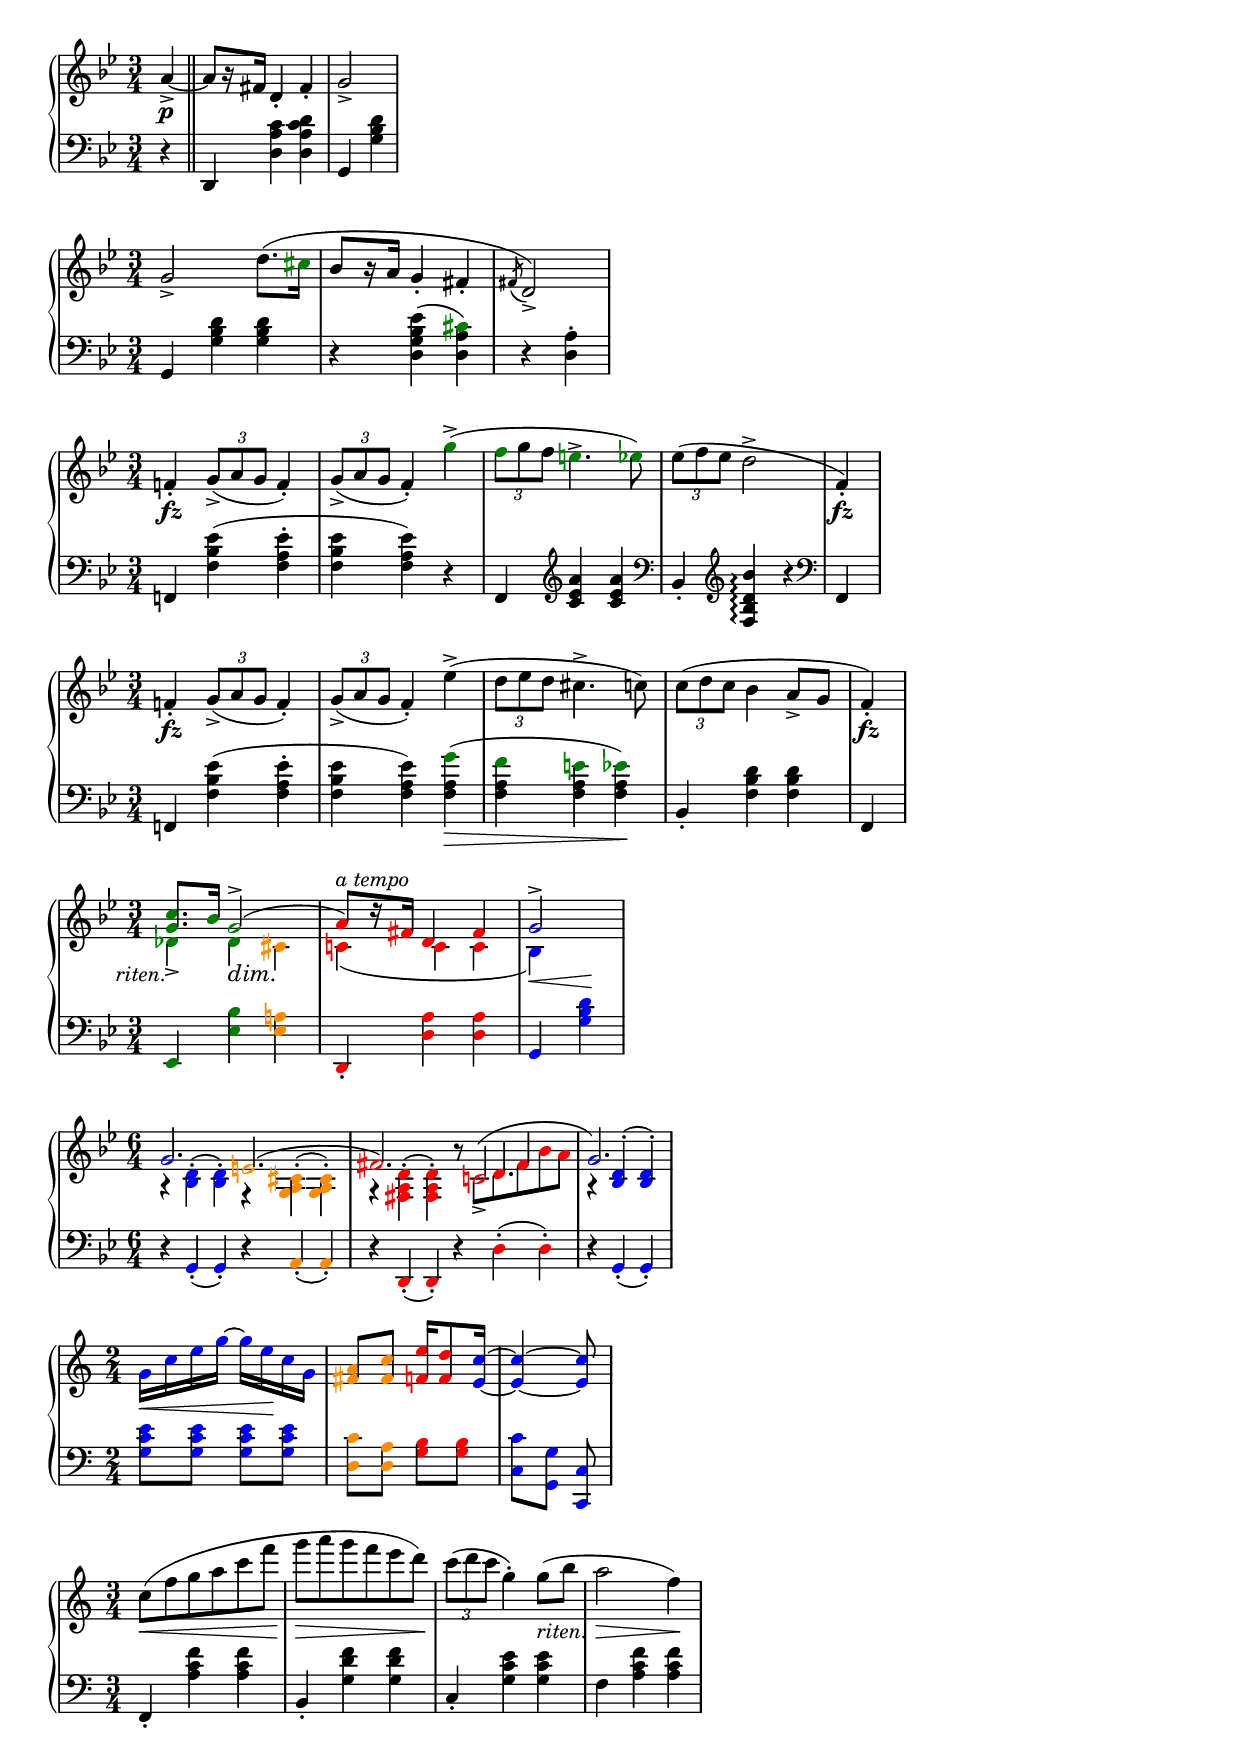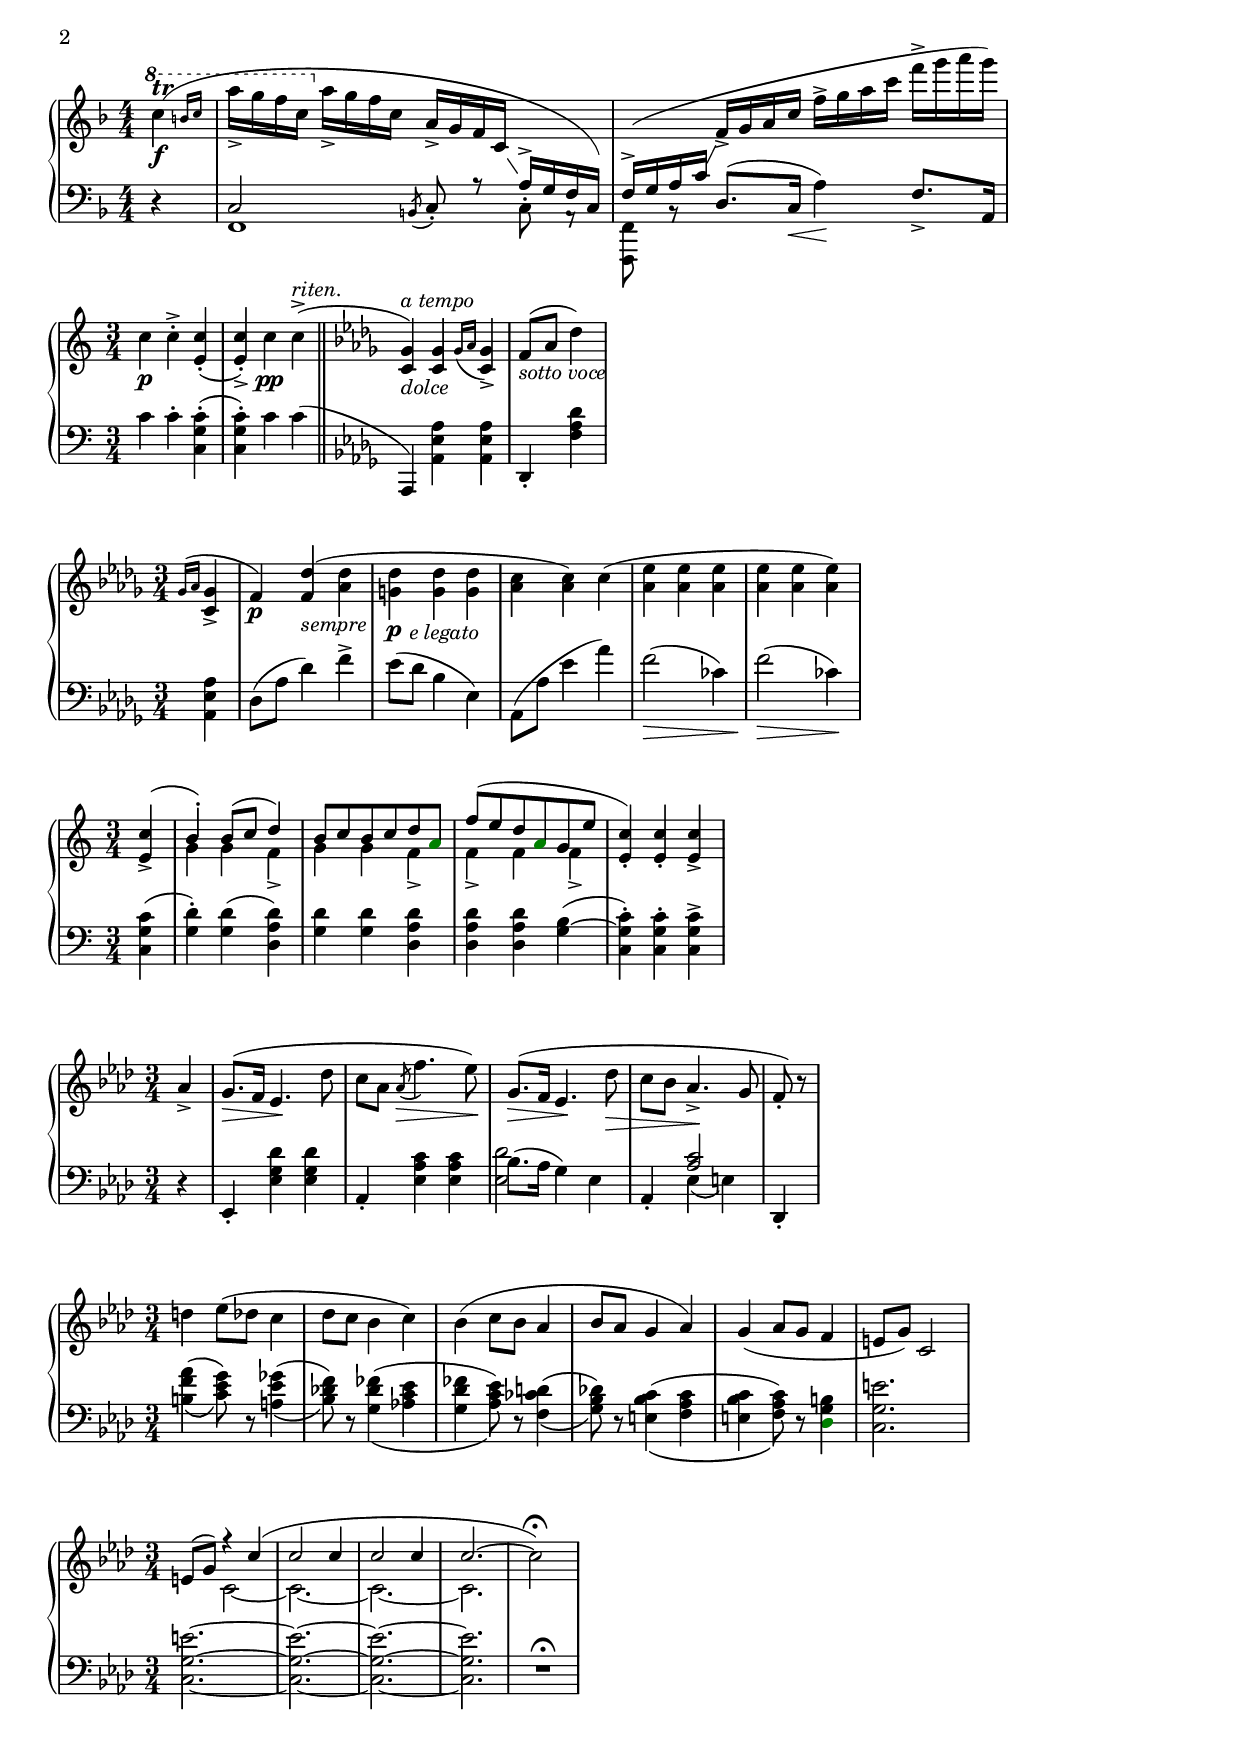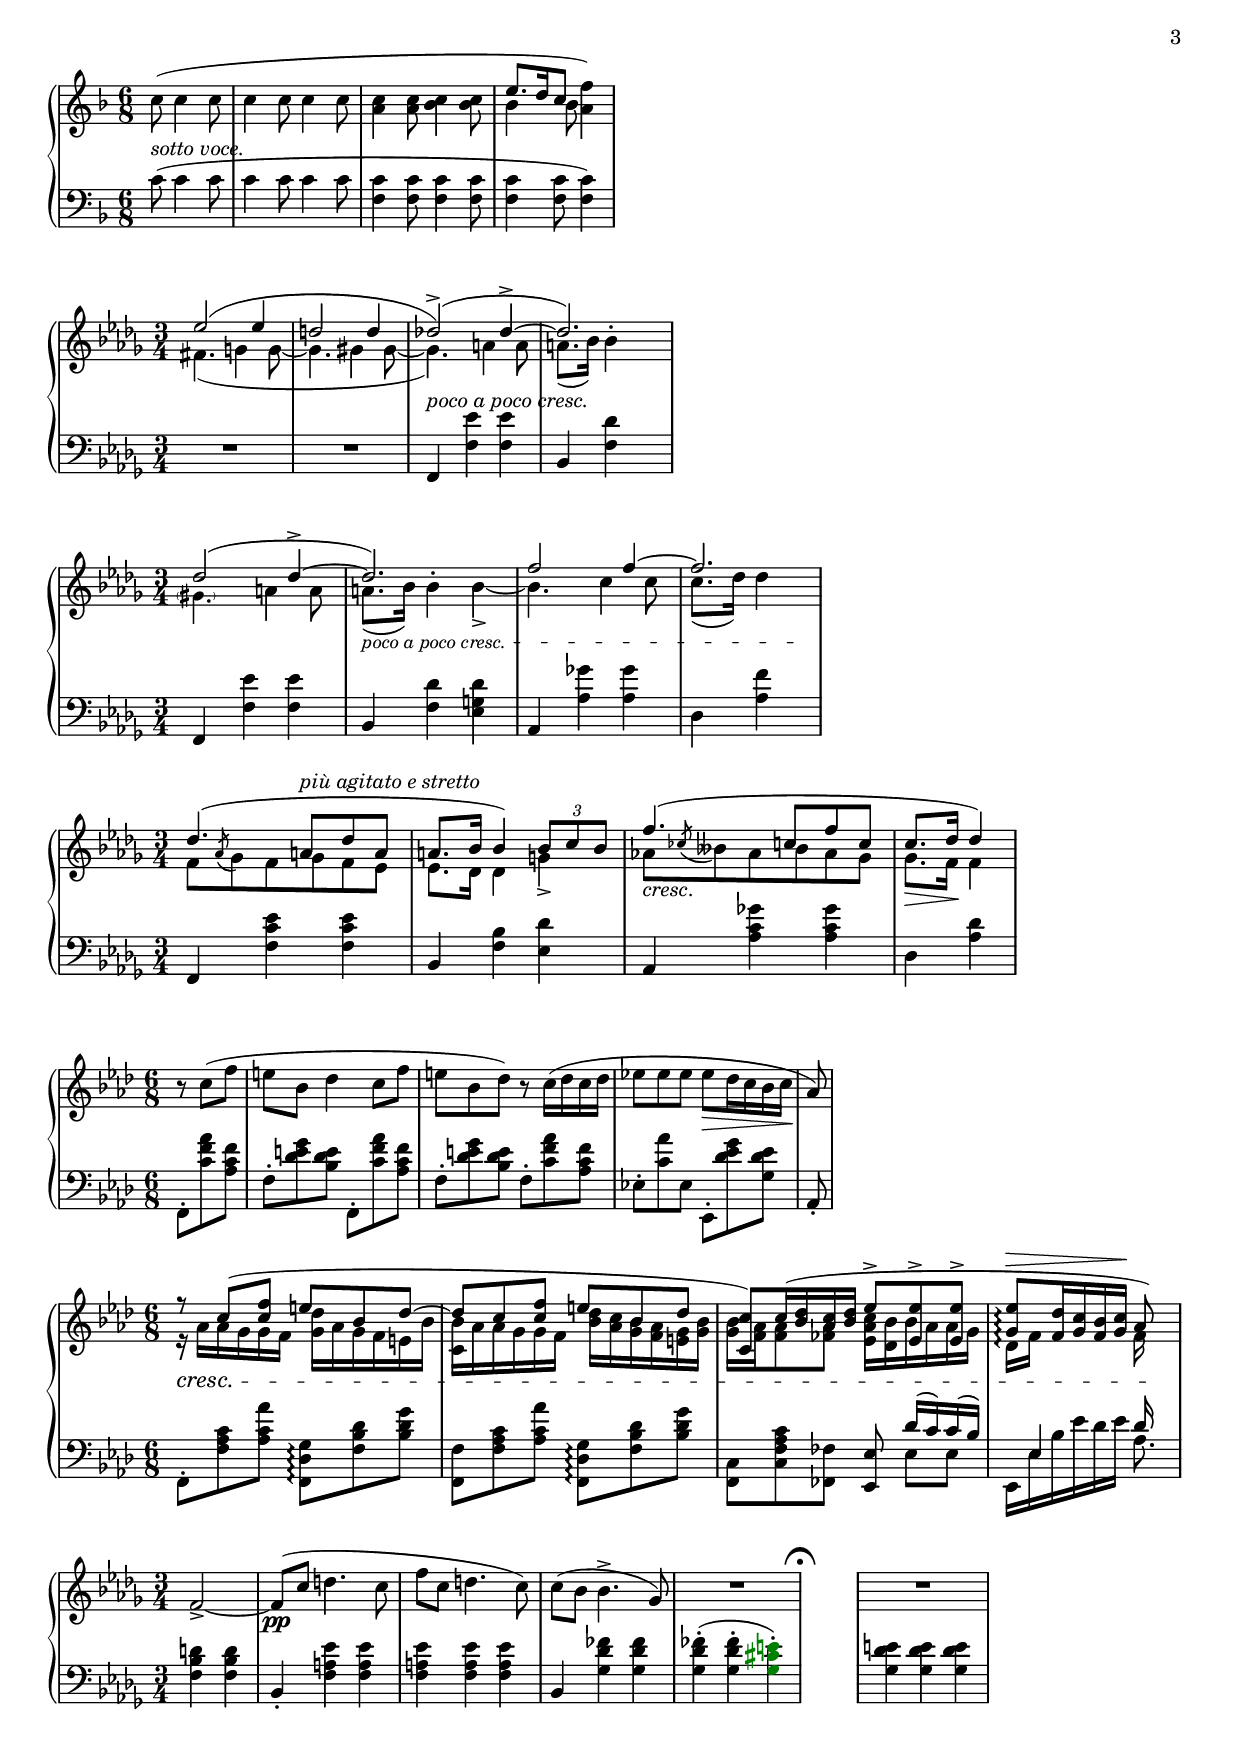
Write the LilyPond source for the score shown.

\version "2.22.1"
\language "english"

#(set-global-staff-size 18)

\header {
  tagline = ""
}

\paper {
  system-system-spacing = #'((basic-distance . 0.1) (padding . 4))
}

global = {
  \set Staff.printKeyCancellation = ##f
  \numericTimeSignature
  \compressEmptyMeasures
  \override TupletBracket #'bracket-visibility = #'if-no-beam
  \override MultiMeasureRest.expand-limit = #3
  \override Score.ChordName.font-name = #"Noto Serif"
  \override Score.ChordName.font-size = #0
  \override Score.LyricText.font-name = #"Noto Serif"
  \override Score.LyricText.font-size = #0
}

oneR = \relative c' {
  \time 3/4
  \global
  \key g \minor

  \partial 4 a'4\p-> ~ | \bar "||"
  a8[ r16 fs] d4-. fs-. | \partial 2 g2-> |
}

oneL = \relative c, {
  \global
  \key g \minor
  \clef bass

  \partial 4 r4 |
  d4 <d' a' c> <d a' c d> | \partial 4 g, <g' bf d> |
}

\score {
  <<
    \new PianoStaff <<
      \set PianoStaff.connectArpeggios = ##t
      \new Staff = "oneR" \with {
        midiInstrument = "acoustic grand"
      } \relative c'' \oneR
      \new Staff ="oneL" \with {
        midiInstrument = "acoustic grand"
      } { \relative c' \oneL }
    >>
  >>
  \layout {
    indent = 0
    \context {
      \Score \omit BarNumber
    }
  }
}


twoR = \relative c'' {
  \time 3/4
  \global
  \key g \minor

  g2-> d'8.( \tweak Accidental.color "green" \tweak color "green" cs16 |
  bf8[ r16 a] g4-. fs-. |
  \partial 2 \acciaccatura fs8 d2->) |
}

twoL = \relative c {
  \global
  \key g \minor
  \clef bass

  g4 <g' bf d> q |
  r4 <d g bf ef>( <d a' \tweak Accidental.color "green" \tweak color "green" cs>) |
  \partial 2 \grace s8 r4 <d a'>-. |
}

\score {
  <<
    \new PianoStaff <<
      \set PianoStaff.connectArpeggios = ##t
      \new Staff = "twoR" \with {
        midiInstrument = "acoustic grand"
      } \twoR
      \new Staff ="twoL" \with {
        midiInstrument = "acoustic grand"
      } \twoL
    >>
  >>
  \layout {
    indent = 0
    \context {
      \Score \omit BarNumber
    }
  }
}


threeR = \relative c' {
  \time 3/4
  \global
  \key g \minor

  f!4-.\fz \tuplet 3/2 { g8->( a g } f4-.) |
  \tuplet 3/2 { g8->( a g } f4)-. \tweak Accidental.color "green" \tweak color "green" g'->( |
  \tuplet 3/2 { \tweak Accidental.color "green" \tweak color "green" f8 g f }
    \tweak Accidental.color "green" \tweak color "green" e4.-> \tweak Accidental.color "green" \tweak color "green" ef8) |
  \tuplet 3/2 { ef( f ef } d2-> | \partial 4 f,4-.\fz) |
}

threeL = \relative c, {
  \global
  \key g \minor
  \clef bass

  f!4 <f' bf ef>( <f a ef'>-. | <f bf ef> <f a ef'>) r4 |
  f, \clef treble <c'' ef a> q \clef bass | bf,-. \clef treble <f' bf d bf'>\arpeggio r4 |
  \partial 4 \clef bass f,4 |
}

\score {
  <<
    \new PianoStaff <<
      \set PianoStaff.connectArpeggios = ##t
      \new Staff = "threeR" \with {
        midiInstrument = "acoustic grand"
      } \threeR
      \new Staff ="threeL" \with {
        midiInstrument = "acoustic grand"
      } \threeL
    >>
  >>
  \layout {
    indent = 0
    \context {
      \Score \omit BarNumber
    }
  }
}

fourR = \relative c' {
  \time 3/4
  \global
  \key g \minor

  f!4-.\fz \tuplet 3/2 { g8->( a g } f4-.) |
  \tuplet 3/2 { g8->( a g } f4)-. ef'->( |
  \tuplet 3/2 { d8 ef d } cs4.-> c8) |
  \tuplet 3/2 { c( d c } bf4 a8-> g | \partial 4 f4)-.\fz) |
}

fourL = \relative c, {
  \global
  \key g \minor
  \clef bass

  f!4 <f' bf ef>( <f a ef'>-. |
  <f bf ef> <f a ef'>) <f a \tweak Accidental.color "green" \tweak color "green" g'>(\> |
  <f a \tweak Accidental.color "green" \tweak color "green" f'>
    <f a \tweak Accidental.color "green" \tweak color "green" e'>
    <f a \tweak Accidental.color "green" \tweak color "green" ef'>)\! |
  bf,-. <f' bf d> q |
  \partial 4 f,4 |
}

\score {
  <<
    \new PianoStaff <<
      \set PianoStaff.connectArpeggios = ##t
      \new Staff = "fourR" \with {
        midiInstrument = "acoustic grand"
      } \fourR
      \new Staff ="fourL" \with {
        midiInstrument = "acoustic grand"
      } \fourL
    >>
  >>
  \layout {
    indent = 0
    \context {
      \Score \omit BarNumber
    }
  }
}

fiveR = \relative c'' {
  \time 3/4
  \global
  \key g \minor

  <<
    {
      \override NoteHead.color = "green" \override Accidental.color = "green"
      <g c>8. bf16 g2->( |
      \override NoteHead.color = "red" \override Accidental.color = "red"
      a8)[^\markup { \italic "a tempo" } r16 fs] d4 fs |
      \override NoteHead.color = "blue" \override Accidental.color = "blue"
      \partial 2 g2-> |
    } \\
    {
      \override NoteHead.color = "green" \override Accidental.color = "green"
      df4->_\markup { \italic \halign #1 "riten." } df\dim \override NoteHead.color = "darkorange" \override Accidental.color = "darkorange" cs\! |
      \override NoteHead.color = "red" \override Accidental.color = "red"
      c!4( c c |
      \override NoteHead.color = "blue" \override Accidental.color = "blue"
      \partial 2 bf4)\< s4\! |
    }
  >>
}

fiveL = \relative c, {
  \global
  \key g \minor
  \clef bass

  \override NoteHead.color = "green" \override Accidental.color = "green"
  ef4 <ef' bf'> \override NoteHead.color = "darkorange" \override Accidental.color = "darkorange" <ef a!> |
  \override NoteHead.color = "red" \override Accidental.color = "red"
  d,-. <d' a'> q |
  \override NoteHead.color = "blue" \override Accidental.color = "blue"
  \partial 2 g,4 <g' bf d> |
}

\score {
  <<
    \new PianoStaff <<
      \new Staff = "fiveR" \fiveR
      \new Staff ="fiveL" \fiveL
    >>
  >>
  \layout {
    indent = 0
    \context {
      \Score \omit BarNumber
    }
  }
}

sixR = \relative c'' {
  \time 6/4
  \global
  \key g \minor

  <<
    {
      \override NoteHead.color = "blue" \override Accidental.color = "blue" g2.
      \override NoteHead.color = "darkorange" \override Accidental.color = "darkorange" e( |
      \override NoteHead.color = "red" \override Accidental.color = "red" fs) } \\
    {
      r4 \override NoteHead.color = "blue" \override Accidental.color = "blue" <bf, d>^.^( q^.)
      r4 \override NoteHead.color = "darkorange" \override Accidental.color = "darkorange" <g a cs>^.^( q^.) |
      r \override NoteHead.color = "red" \override Accidental.color = "red" <fs a d>^.^( q^.)
    }
  >>

  r8


  \mergeDifferentlyHeadedOn
  \mergeDifferentlyDottedOn
  <<
    {
      \override NoteHead.color = "red" \override Accidental.color = "red"
      \shape #'((0.0 . 2.5) (0.5 . 3.5) (0.5 . 1.5) (-0.5 . 0.4)) Slur
      \stemDown c'!8_>^( d fs bf a | \partial 2. \stemUp \override NoteHead.color = "blue" \override Accidental.color = "blue" g2.)
    } \\
    { \stemUp \override NoteHead.color = "red" \override Accidental.color = "red" c,2 s8 | \partial 2. s2. } \\
    { s8 \stemUp \override NoteHead.color = "red" \override Accidental.color = "red" d4. s8 | \partial 2. s2.} \\
    { s8 s \stemUp \override NoteHead.color = "red" \override Accidental.color = "red" fs4 s8 | \partial 2. r4 \override NoteHead.color = "blue" \override Accidental.color = "blue" <bf, d>^.^( q^.) }
     \\
  >>
}

sixL = \relative c {
  \global
  \key g \minor
  \clef bass

  \override NoteHead.color = "blue" \override Accidental.color = "blue" r4 g-.( g-.)
  \override NoteHead.color = "darkorange" \override Accidental.color = "darkorange" r a-.( a-.) |
  \override NoteHead.color = "red" \override Accidental.color = "red"
  r d,-.( d-.) r d'-.( d-.) |
  \partial 2. r \override NoteHead.color = "blue" \override Accidental.color = "blue" g,-.( g-.) |
}

\score {
  <<
    \new PianoStaff <<
      \new Staff = "sixR" \sixR
      \new Staff ="sixL" \sixL
    >>
  >>
  \layout {
    indent = 0
    \context {
      \Score \omit BarNumber
    }
  }
}


sevenR = \relative c'' {
  \time 2/4
  \global
  \key c \major

  \override NoteHead.color = "blue" \override Accidental.color = "blue"
  g16\< c e g ~ g e\! c g |
  \override NoteHead.color = "darkorange" \override Accidental.color = "darkorange"
  <fs a>8 <fs c'>
  \override NoteHead.color = "red" \override Accidental.color = "red"
  <f e'>16 <f d'>8 \override NoteHead.color = "blue" \override Accidental.color = "blue" <e c'>16 ~ |

  \partial 4. q4 ~ q8 |
}

sevenL = \relative c' {
  \global
  \key c \major
  \clef bass

  \override NoteHead.color = "blue" \override Accidental.color = "blue"
  <g c e>8 q q q |
  \override NoteHead.color = "darkorange" \override Accidental.color = "darkorange"
  <d c'> <d a'>
  \override NoteHead.color = "red" \override Accidental.color = "red"
  <g b> q |
  \override NoteHead.color = "blue" \override Accidental.color = "blue"
  \partial 4. <c, c'>[ <g g'>] <c, c'> |
}

\score {
  <<
    \new PianoStaff <<
      \new Staff = "sevenR" \sevenR
      \new Staff ="sevenL" \sevenL
    >>
  >>
  \layout {
    indent = 0
    \context {
      \Score \omit BarNumber
    }
  }
}

eightR = \relative c'' {
  \time 3/4
  \global
  \key c \major

  c8\<( f g a c f | g\> a g f e d\!) |
  \tuplet 3/2 { c( d c } g4-.) g8_\markup { \italic "riten." } ( b |
  a2\> f4\!) |
}

eightL = \relative c, {
  \global
  \key c \major
  \clef bass

  f4-. <a' c f> q | b,-. <g' d' f> q |
  c,-. <g' c e> q | f <a c f> q |
}

\score {
  <<
    \overrideProperty Score.NonMusicalPaperColumn.line-break-system-details #'((extra-offset . (0 . 2)))
    \new PianoStaff <<
      \new Staff = "eightR" \eightR
      \new Staff ="eightL" \eightL
    >>
  >>
  \layout {
    indent = 0
    \context {
      \Score \omit BarNumber
    }
    \context {
      \Staff \RemoveEmptyStaves
      \override VerticalAxisGroup.remove-first = ##t
    }
  }
}

nineR = \relative c''' {
  \global
  \defaultTimeSignature
  \time 4/4
  \key f \major

  \override TextScript.avoid-slur = #'inside
  \override TextScript.outside-staff-priority = ##f
  \showStaffSwitch
  \shape #'((0.5 . -3.0) (0.5 . 1.5) (0.5 . 2.5) (0.0 . -5)) Slur
  \partial 4  \ottava #1 \afterGrace c4\f^\markup { \italic \bold \large tr }( { b16 c } |
  a'_> g f c \ottava #0 a_> g f c a-> g f c \change Staff = "nineL" \stemUp a^> g f c) |
  f^>( g a c \change Staff = "nineR" \stemNeutral f-> g a c f-> g a c f-> g a g) |
}

nineL = \relative c {
  \global
  \key f \major
  \clef bass

  \partial 4 r4 |
  <<
    { c2 \slashedGrace b8_( c8)_. r \stemDown c-. a\rest | } \\
    { f1 | }
  >>

  \stemDown <f, f'>8 \stemNeutral r d''8.( c16\< a'4\!) f8.-> a,16 |
}

\score {
  <<
    % \overrideProperty Score.NonMusicalPaperColumn.line-break-system-details #'((extra-offset . (0 . 2)))
    \new PianoStaff <<
      \new Staff = "nineR" \nineR
      \new Staff ="nineL" \nineL
    >>
  >>
  \layout {
    indent = 0
    \context {
      \Score \omit BarNumber
    }
    \context {
      \Staff \RemoveEmptyStaves
      \override VerticalAxisGroup.remove-first = ##t
    }
  }
}


tenR = \relative c'' {
  \global
  \time 3/4
  \key c \major

  c4\p c-.-> <e, c'>-.( | q->-.) c'\pp c->^\markup { \italic "riten." }( | \bar "||" \key df \major
  <c, gf'>)_\markup { \italic dolce }^\markup { \italic "a tempo" } q \grace { gf'16( af } <c, gf'>4->) |
  \partial 2 f8(_\markup { \italic "sotto voce" } af df4) |
}

tenL = \relative c' {
  \global
  \key c \major
  \clef bass

  c c4-. <c, g' c>-.( | q-.) c' c( | \key df \major
  af,,) <af' ef' af> q | \partial 2 df,-. <f' af df> |
}

\score {
  <<
    \overrideProperty Score.NonMusicalPaperColumn.line-break-system-details #'((extra-offset . (0 . 0)))
    \new PianoStaff <<
      \new Staff = "tenR" \tenR
      \new Staff ="tenL" \tenL
    >>
  >>
  \layout {
    indent = 0
    \context {
      \Score \omit BarNumber
    }
    \context {
      \Staff \RemoveEmptyStaves
      \override VerticalAxisGroup.remove-first = ##t
    }
  }
}

elevenR = \relative c'' {
  \global
  \time 3/4
  \key df \major

  \partial 4 \grace { gf16^( af } <c, gf'>4-> |
  f)\p <f df'>(_\markup { \italic "sempre" } <af df> | <g df'>\p_\markup { \italic \halign #-1.6 "e legato" } q q |
  <af c> q) c( | <af ef'> q q | q q q) |
}

elevenL = \relative c {
  \global
  \key df \major
  \clef bass

  \partial 4 \grace s8 <af ef' af>4 |
  df8( af' df4) f-> | ef8( df bf4 ef,) |
  af,8( af' ef'4 af) | f2(\> cf4) | f2(\> cf4)\! |
}

\score {
  <<
    % \overrideProperty Score.NonMusicalPaperColumn.line-break-system-details #'((extra-offset . (0 . 4)))
    \new PianoStaff <<
      \new Staff = "elevenR" \elevenR
      \new Staff ="elevenL" \elevenL
    >>
  >>
  \layout {
    indent = 0
    \context {
      \Score \omit BarNumber
    }
     \context {
      \Staff \RemoveEmptyStaves
      \override VerticalAxisGroup.remove-first = ##t
    }
  }
}

twelveR = \relative c' {
  \global
  \time 3/4
  \key c \major

  <<
    {
      \partial 4 \stemNeutral <e c'>4_>( |
      \stemUp b'4-.) b8( c d4) |
      b8 c b c d \tweak Accidental.color "green" \tweak color "green" a |
      f'( e d \tweak Accidental.color "green" \tweak color "green" a g e' |
      \stemNeutral <e, c'>4_.)
    } \\
    { \partial 4 s4 | g4 g f-> | g g f-> | f-> f f-> | s4 }
  >>

  <e c'>4-. q-> |
}

twelveL = \relative c {
  \global
  \key c \major
  \clef bass

  \partial 4 <c g' c>4( |
  <g' d'>-.) q( <d a' d>) | <g d'> q <d a' d> | q q <g ~ b>( | <c, g' c>-.) q-. q-> |
}

\score {
  <<
    \new PianoStaff <<
      \new Staff = "twelveR" \twelveR
      \new Staff ="twelveL" \twelveL
    >>
  >>
  \layout {
    indent = 0
    \context {
      \Score \omit BarNumber
    }
  }
}

thirteenR = \relative c'' {
  \global
  \time 3/4
  \key af \major

  \partial 4 af4-> |
  g8.(\> f16 ef4.\! df'8 | c8 af \acciaccatura af8\> f'4. ef8\!) |
  g,8.(\> f16 ef4.\! df'8\> | c8 bf af4.->\! g8 |
  \partial 4 f8-.) r8 |

}

thirteenL = \relative c, {
  \global
  \key af \major
  \clef bass

  \partial 4 r4 |
  ef-. <ef' g df'> q | af,-. <ef' af c> q |
  <<
    { \stemDown bf'8.( af16 g4) } \\
    { \once \override NoteColumn.force-hshift = #-1.0 <ef df'>2 }
  >>
  ef4 |

  af,-.
  <<
    { <af' c>2 } \\
    { ef4( e) }
  >> |
  \partial 4 df,-. |

}

\score {
  <<
    \new PianoStaff <<
      \new Staff = "thirteenR" \thirteenR
      \new Staff ="thirteenL" \thirteenL
    >>
  >>
  \layout {
    indent = 0
    \context {
      \Score \omit BarNumber
    }
  }
}

fourteenR = \relative c'' {
  \global
  \time 3/4
  \key af \major

  d ef8( df c4 | df8 c bf4 c) |
  bf4( c8 bf af4 | bf8 af g4 af) |
  g4( af8 g f4 | e8 g) c,2 |

}

fourteenL = \relative c' {
  \global
  \key af \major
  \clef bass

  <b f' af>4(_\( <c ef g>8)\) r <a ef' gf>4(_\( |
  <bf df! f>8)\) r <g df' ff>4(_\( <af! c ef> |
  <g df' ff> <af c ef>8)\) r <f cf' d>4(_\( |
  <g bf df!>8)\) r <e bf' c>4(_\( <f af c> |
  <e bf' c> <f af c>8)\) r <\tweak Accidental.color "green" \tweak color "green" df g b>4 |
  <c g' e'>2. |
}

\score {
  <<
    \new PianoStaff <<
      \new Staff = "fourteenR" \fourteenR
      \new Staff ="fourteenL" \fourteenL
    >>
  >>
  \layout {
    indent = 0
    \context {
      \Score \omit BarNumber
    }
  }
}

fifteenR = \relative c' {
  \global
  \time 3/4
  \key af \major

  <<
    { e8( g) r4 c4( | c2 c4 | c2 c4 | c2. ~ | \partial 2 \stemNeutral c2)\fermata } \\
    { s4 c,2 ~ | c2. ~ | c2. ~ | c2. | \partial 2 s2 }
  >>

}

fifteenL = \relative c {
  \global
  \key af \major
  \clef bass

  <c g' e'>2. ~ | q ~ | q ~ | q | \partial 2 R1*1/2\fermata |
}

\score {
  <<
    \new PianoStaff <<
      \new Staff = "fifteenR" \fifteenR
      \new Staff ="fifteenL" \fifteenL
    >>
  >>
  \layout {
    indent = 0
    \context {
      \Score \omit BarNumber
    }
  }
}

sixteenR = \relative c'' {
  \global
  \time 6/8
  \key f \major

  <<
    {
      \partial 2 \stemNeutral c8( c4 c8 |
      c4 c8 c4 c8 |
      <a c>4 q8 <bf c>4 q8 |
      \stemUp \partial 8*5 e8.[ d16 c8] \stemNeutral <a f'>4) |
    } \\
    { \partial 2 s2  | s2. | s2. | \partial 8*5 bf4 bf8 s4 | }
  >>
}

sixteenL = \relative c' {
  \global
  \key f \major
  \clef bass

  \partial 2 c8(^\markup { \italic "sotto voce." } c4 c8 |
  c4 c8 c4 c8 | <f, c'>4 q8 q4 q8 | \partial 8*5 q4 q8 q4) |
}

\score {
  <<
    \new PianoStaff <<
      \new Staff = "sixteenR" \sixteenR
      \new Staff ="sixteenL" \sixteenL
    >>
  >>
  \layout {
    indent = 0
    \context {
      \Score \omit BarNumber
    }
  }
}

seventeenR = \relative c'' {
  \global
  \time 3/4
  \key bf \minor

  <<
    { ef2( ef4 | d2 d4 | df!2->)( df4-> ~ | df2.) | } \\
    { fs,4.( g4 g8 ~ | g4. gs4 gs8 ~ | gs4.) a4 a8 | a8.( bf16) bf4^. s4 }
  >>
}

seventeenL = \relative c, {
  \global
  \key bf \minor
  \clef bass

  R1*3/4 | R1*3/4 |
  f4^\markup { \italic "poco a poco cresc." } <f' ef'> q |
  bf, <f' df'> s4 |
}

\score {
  <<
    \new PianoStaff <<
      \new Staff = "seventeenR" \seventeenR
      \new Staff ="seventeenL" \seventeenL
    >>
  >>
  \layout {
    indent = 0
    \context {
      \Score \omit BarNumber
    }
  }
}

eighteenR = \relative c'' {
  \global
  \time 3/4
  \key bf \minor

  <<
    { df2( df4-> ~ | df2.) | f2 f4 ~ | f2. | } \\
    {
      \small \parenthesize gs,4. \normalsize a4 a8 |
      \set crescendoText = \markup { \small \italic "poco a poco cresc." }
      \set crescendoSpanner = #'text
      \override DynamicTextSpanner.style = #'dashed-line
      a8.(\< bf16) bf4^. bf4-> ~ |
      bf4. c4 c8 | c8.( df16) df4 s4\! |
    }
  >>
}

eighteenL = \relative c, {
  \global
  \key bf \minor
  \clef bass

  f4 <f' ef'> q | bf, <f' df'> <ef g df'> |
  af, <af' gf'!> q | df, <af' f'> s4 |
}

\score {
  <<
    \new PianoStaff <<
      \new Staff = "eighteenR" \eighteenR
      \new Staff ="eighteenL" \eighteenL
    >>
  >>
  \layout {
    indent = 0
    \context {
      \Score \omit BarNumber
    }
  }
}

nineteenR = \relative c'' {
  \global
  \time 3/4
  \key bf \minor

  <<
    {
      df4.( a8^\markup { \italic "più agitato e stretto" } df a |
      a8. bf16 bf4) \tuplet 3/2 { bf8 c bf } |
      f'4.( c8 f c |
      \partial 2 c8. df16 df4) |
    } \\
    {
      f,8 \acciaccatura { \stemUp af } \stemDown gf f gf f ef |
      ef8. df16 df4 g-> |
      af!8_\markup { \italic "cresc." } \acciaccatura { \stemUp cf } \stemDown bff af bff af gf |
      \partial 2 gf8.\> f16\! f4 |
    }
  >>
}

nineteenL = \relative c, {
  \global
  \key bf \minor
  \clef bass

  f4 <f' c' ef> q | bf, <f' bf> <ef df'> |
  af, <af' c gf'!> q | \partial 2 df, <af' df> |
}

\score {
  <<
    \new PianoStaff <<
      \new Staff = "nineteenR" \nineteenR
      \new Staff ="nineteenL" \nineteenL
    >>
  >>
  \layout {
    indent = 0
    \context {
      \Score \omit BarNumber
    }
  }
}

twentyR = \relative c'' {
  \global
  \time 6/8
  \key f \minor

  \partial 4. r8 c8( f |
  e bf df4 c8 f | e bf df) r c16( df c df | ef!8 ef ef ef\> df16 c bf c\! | \partial 8 af8) |

}

twentyL = \relative c, {
  \global
  \key f \minor
  \clef bass

  \partial 4. f8-. <c'' f af> <af c f> |
  f-. <df' e g> <bf df e> f,-. <c'' f af> <af c f> |
  f-. <df' e g> <bf df e> f-. <c' f af> <af c f> |
  ef!-. <c' af'> ef, ef,-. <df'' ef g> <g, df' ef> |
  \partial 8 af,-. |
}

\score {
  <<
    \new PianoStaff <<
      \new Staff = "twentyR" \twentyR
      \new Staff ="twentyL" \twentyL
    >>
  >>
  \layout {
    indent = 0
    \context {
      \Score \omit BarNumber
    }
  }
}

twentyOneR = \relative c'' {
  \global
  \time 6/8
  \key f \minor

  <<
    {
      r8 c8( <c f> e bf df ~ |
      df c <c f> e bf df |
      <c, c'>) c'16( <bf df> <af c> <bf df> ef8-> <ef, ef'>-> q-> |
      \partial 16*9  <g ef'>\arpeggio^\>[ <f df'>16 <g c> <f bf> <g c>]\! af8) s16 |
    } \\
    {
      \set crescendoText = \markup { \italic "cresc." }
      \set crescendoSpanner = #'text
      \override DynamicTextSpanner.style = #'dashed-line
      r16\< af af g g f <g df'> af g f e bf' |
      <c, bf'> af' af g g f <bf df> <af c> <g bf> <f af> <e g> <g bf> |
      <g bf> <f af> q8 <ff af> <ef af c>16 <df bf'> bf' af af g |
      \partial 16*9 df\arpeggio f s4 f16 s8\! |
    }
  >>
}

twentyOneL = \relative c, {
  \global
  \key f \minor
  \clef bass

  f8-. <f' af c> <af c af'> <f, df' g>\arpeggio <f' bf df> <bf df g> |
  <f, f'> <f' af c> <af c af'> <f, df' g>\arpeggio <f' bf df> <bf df g> |
  <f, c'> <c' f af c> <ff, ff'> <ef ef'>
  <<
    {
      df''16( c) c( bf) |
      \partial 16*9 s16 ef,4 s16 df' s8 |
    } \\
    {
      ef,8 ef |
      \partial 16*9 ef,16[ ef' bf' ef df ef] af,8. |
    }
  >>
}

\score {
  <<
    \new PianoStaff <<
      \set PianoStaff.connectArpeggios = ##t
      \new Staff = "twentyOneR" \twentyOneR
      \new Staff ="twentyOneL" \twentyOneL
    >>
  >>
  \layout {
    indent = 0
    \context {
      \Score \omit BarNumber
    }
  }
}


twentyTwoR = \relative c' {
  \global
  \time 3/4
  \key bf \minor

  \partial 2 f2-> ~ |
  f8\pp( c' d4. c8 | f c d4. c8) |
  c( bf bf4.-> gf8) | R1*3/4 |

  \stopStaff

  s2.

  \startStaff

  R1*3/4 |
}

twentyTwoL = \relative c {
  \global
  \key bf \minor
  \clef bass

  \partial 2 <f bf d>4 q |
  bf,-. <f' a ef'> q | q q q |
  bf, <gf' df' ff> q |
  q-.( q-. \override NoteHead.color = "green" \override Accidental.color = "green" <gf cs e>-.) |
  \override Score.RehearsalMark.break-visibility = #begin-of-line-invisible
  \mark \markup { \musicglyph #"scripts.ufermata" }

  \stopStaff

  s2.

  \startStaff

  \revert NoteHead.color \revert Accidental.color

  <gf df' e>4 q q |
}

\score {
  <<
    \new PianoStaff <<
      \set PianoStaff.connectArpeggios = ##t
      \new Staff = "twentyTwoR" \twentyTwoR
      \new Staff ="twentyTwoL" \twentyTwoL
    >>


  >>
  \layout {
    indent = 0
    \context {
      \Score \omit BarNumber
    }
  }
}